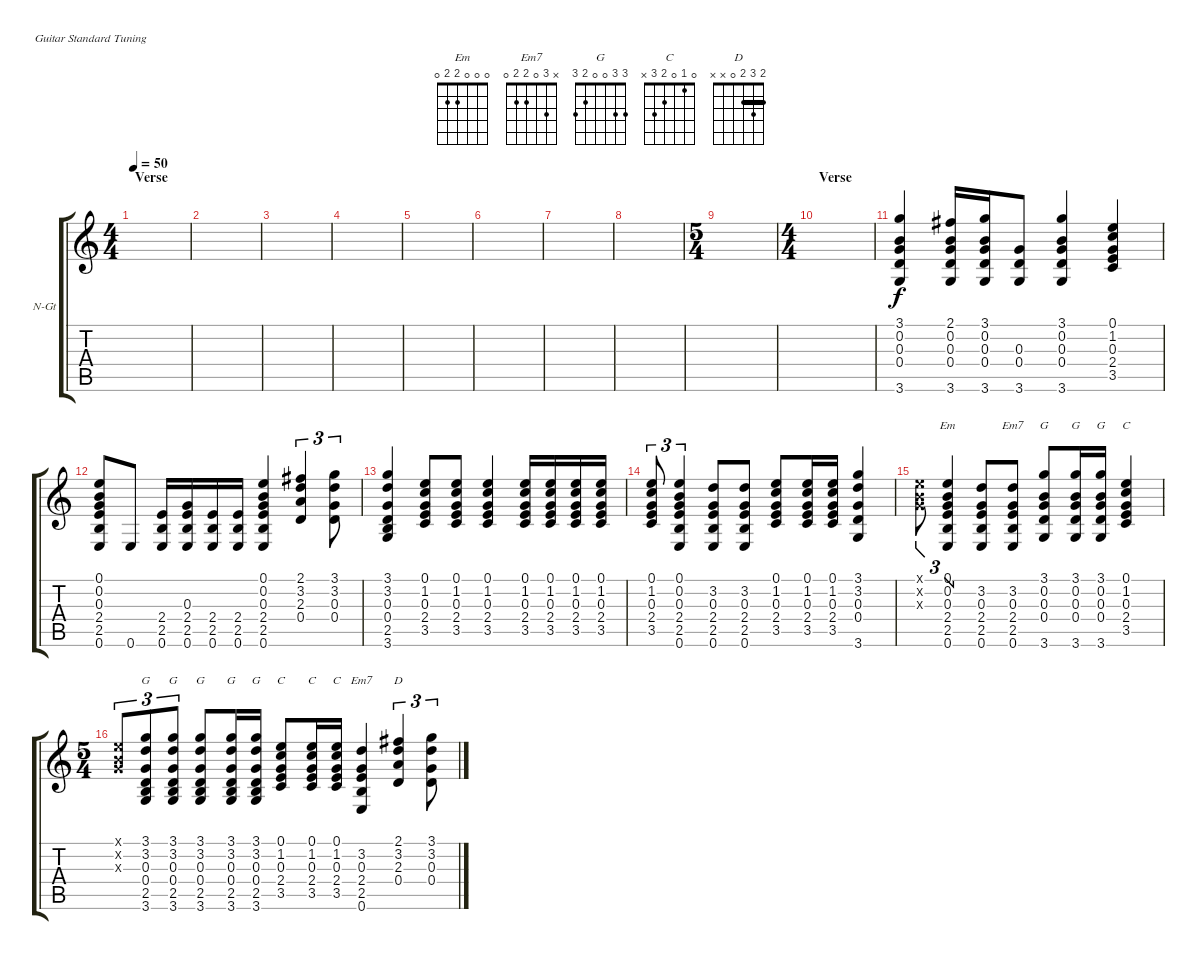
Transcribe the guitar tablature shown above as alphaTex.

\defaultSystemsLayout 4
\bracketExtendMode groupsimilarinstruments
\firstSystemTrackNameOrientation horizontal
\otherSystemsTrackNameOrientation horizontal
\track ("acoustic guitar" "N-Gt") {instrument electricguitarjazz}
\staff {score tabs}
\tuning (E4 B3 G3 D3 A2 E2)
\chord ("Em" 0 0 0 2 2 0)
\chord ("Em7" x 3 0 2 2 0)
\chord ("G" 3 0 0 0 x 3)
\chord ("C" 0 1 0 2 3 x)
\chord ("G" 3 3 0 0 2 3)
\chord ("D" 2 3 2 0 x x) {barre 2}
\ts (4 4)
\section ("" "Verse")
\tempo 50
\clef g2
\ks c
|
|
|
|
|
|
|
|
\ts (5 4)
|
\ts (4 4)
\section ("" "Verse")
|
(3.6 0.4 0.3 0.2 3.1).4 (3.6 0.4 0.3 0.2 2.1).16 (3.6 0.4 0.3 0.2 3.1).16 (3.6 0.4 0.3).8 (3.6 0.4 0.3 0.2 3.1).4 (0.1 1.2 0.3 2.4 3.5).4 |
(0.6 2.5 2.4 0.3 0.2 0.1).8 0.6.8 (0.6 2.5 2.4).16 (0.6 2.5 2.4 0.3).16 (0.6 2.5 2.4).16 (0.6 2.5 2.4).16 (0.6 2.5 2.4 0.3 0.2 0.1).4 (0.4 2.3 3.2 2.1).4{tu (3 2)} (0.4 0.3 3.2 3.1).8{tu (3 2)} |
(3.6 2.5 0.4 0.3 3.2 3.1).4 (3.5 2.4 0.3 1.2 0.1).8 (3.5 2.4 0.3 1.2 0.1).8 (3.5 2.4 0.3 1.2 0.1).4 (3.5 2.4 0.3 1.2 0.1).16 (3.5 2.4 0.3 1.2 0.1).16 (3.5 2.4 0.3 1.2 0.1).16 (3.5 2.4 0.3 1.2 0.1).16 |
(3.5 2.4 1.2 0.1 0.3).8{tu (3 2)} (0.6 2.5 2.4 0.3 0.2 0.1).4{tu (3 2)} (0.6 2.5 2.4 0.3 3.2).8 (0.6 2.5 2.4 0.3 3.2).8 (0.1 1.2 0.3 2.4 3.5).8 (3.5 2.4 0.3 1.2 0.1).16 (3.5 2.4 0.3 1.2 0.1).16 (3.6 0.3 0.4 3.2 3.1).4 |
(0.3{x} 0.2{x} 0.1{x}).8{tu (3 2)} (0.6 2.5 2.4 0.3 0.2 0.1).4{tu (3 2) ch "Em"} (0.6 2.5 2.4 0.3 3.2).8 (0.6 2.5 2.4 0.3 3.2).8{ch "Em7"} (3.6 0.4 0.3 0.2 3.1).8{ch "G"} (3.6 0.4 0.3 0.2 3.1).16{ch "G"} (3.6 0.4 0.3 0.2 3.1).16{ch "G"} (3.5 2.4 0.3 1.2 0.1).4{ch "C"} |
\ts (5 4)
(0.3{x} 0.2{x} 0.1{x}).8{tu (3 2)} (3.6 2.5 0.4 0.3 3.2 3.1).8{tu (3 2) ch "G"} (3.6 2.5 0.4 0.3 3.2 3.1).8{tu (3 2) ch "G"} (3.6 2.5 0.4 0.3 3.2 3.1).8{ch "G"} (3.6 2.5 0.4 0.3 3.2 3.1).16{ch "G"} (3.6 2.5 0.4 0.3 3.2 3.1).16{ch "G"} (3.5 2.4 0.3 1.2 0.1).8{ch "C"} (3.5 2.4 0.3 1.2 0.1).16{ch "C"} (3.5 2.4 0.3 1.2 0.1).16{ch "C"} (0.6 2.5 2.4 0.3 3.2).4{ch "Em7"} (0.4 2.3 3.2 2.1).4{tu (3 2) ch "D"} (0.4 0.3 3.2 3.1).8{tu (3 2)}
